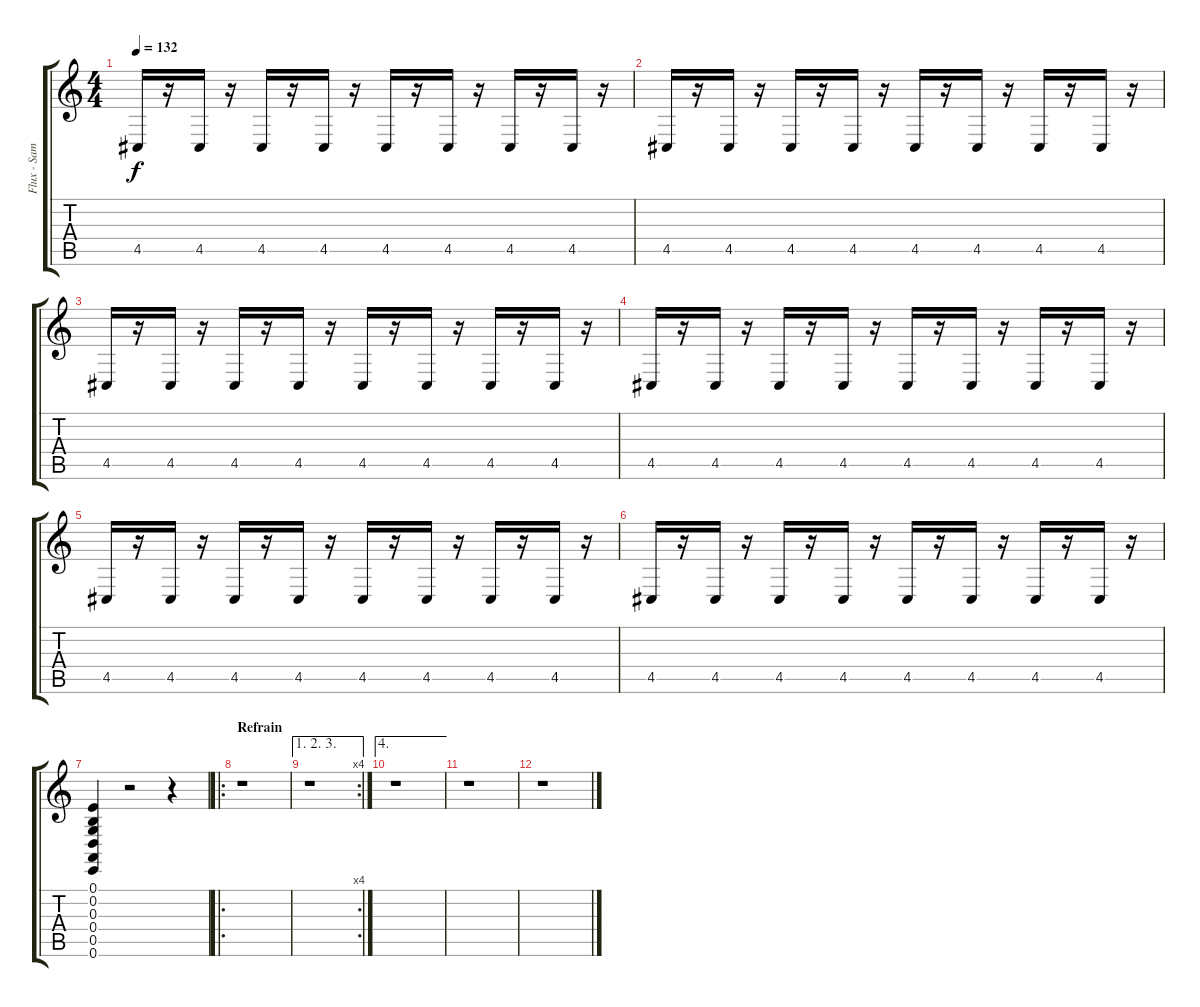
\track ("Flux - Sampler" "Flux - Sam") {instrument pad8sweep}
\staff {score tabs}
\tuning (E4 B3 G3 D3 A2 E2) {hide}
\ts (4 4)
\tempo 132
\clef g2
\ks c
4.5.16{dy f} r.16 4.5.16 r.16 4.5.16 r.16 4.5.16 r.16 4.5.16 r.16 4.5.16 r.16 4.5.16 r.16 4.5.16 r.16 |
4.5.16 r.16 4.5.16 r.16 4.5.16 r.16 4.5.16 r.16 4.5.16 r.16 4.5.16 r.16 4.5.16 r.16 4.5.16 r.16 |
4.5.16 r.16 4.5.16 r.16 4.5.16 r.16 4.5.16 r.16 4.5.16 r.16 4.5.16 r.16 4.5.16 r.16 4.5.16 r.16 |
4.5.16 r.16 4.5.16 r.16 4.5.16 r.16 4.5.16 r.16 4.5.16 r.16 4.5.16 r.16 4.5.16 r.16 4.5.16 r.16 |
4.5.16 r.16 4.5.16 r.16 4.5.16 r.16 4.5.16 r.16 4.5.16 r.16 4.5.16 r.16 4.5.16 r.16 4.5.16 r.16 |
4.5.16 r.16 4.5.16 r.16 4.5.16 r.16 4.5.16 r.16 4.5.16 r.16 4.5.16 r.16 4.5.16 r.16 4.5.16 r.16 |
(0.1 0.2 0.3 0.4 0.5 0.6).4{instrument gunshot} r.2 r.4 |
\ro
\section ("" "Refrain")
r.1 |
\ae (1 2 3)
\rc 4
r.1 |
\ae 4
r.1 |
r.1 |
r.1
